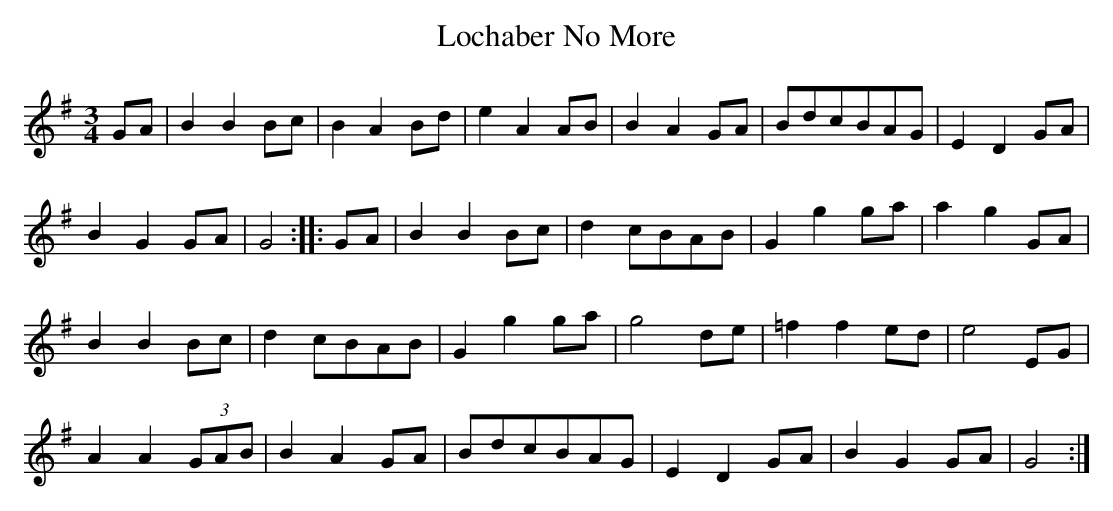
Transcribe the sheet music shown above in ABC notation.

X:1
T:Lochaber No More
M:3/4
L:1/8
K:G
GA|B2 B2 Bc|B2 A2 Bd|e2 A2 AB|B2 A2 GA|BdcBAG|E2 D2 GA|
B2 G2 GA|G4::GA|B2 B2 Bc|d2 cBAB|G2 g2 ga|a2 g2 GA|
B2 B2 Bc|d2 cBAB|G2 g2 ga|g4 de|=f2 f2 ed|e4 EG|
A2 A2 (3GAB|B2 A2 GA|BdcBAG|E2 D2 GA|B2 G2 GA|G4:|]
